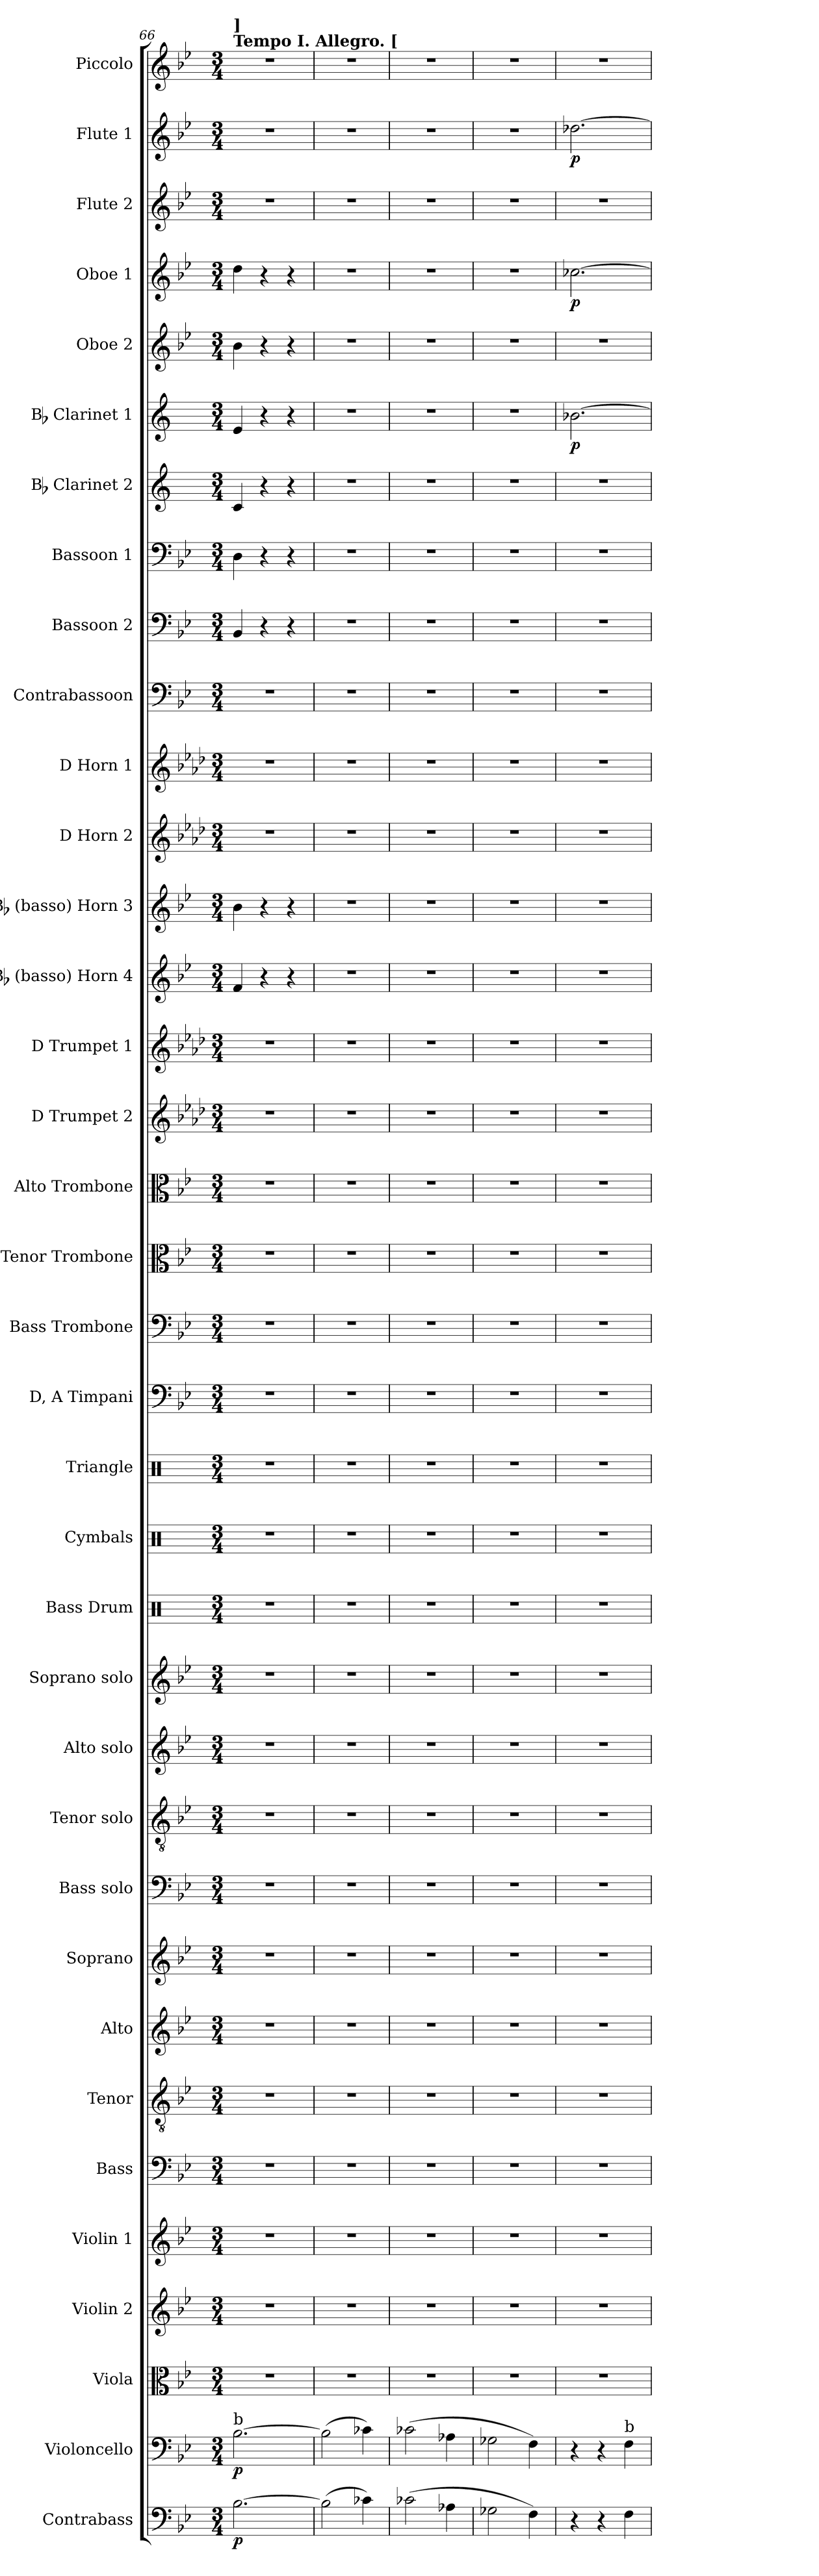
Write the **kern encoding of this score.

**kern	**dynam	**kern	**dynam	**kern	**kern	**kern	**kern	**kern	**kern	**kern	**kern	**kern	**kern	**kern	**kern	**kern	**kern	**kern	**kern	**kern	**kern	**kern	**kern	**kern	**kern	**kern	**kern	**kern	**kern	**kern	**kern	**kern	**dynam	**kern	**kern	**dynam	**kern	**kern	**dynam	**kern
*part36	*part36	*part35	*part35	*part34	*part33	*part32	*part31	*part30	*part29	*part28	*part27	*part26	*part25	*part24	*part23	*part22	*part21	*part20	*part19	*part18	*part17	*part16	*part15	*part14	*part13	*part12	*part11	*part10	*part9	*part8	*part7	*part6	*part6	*part5	*part4	*part4	*part3	*part2	*part2	*part1
*staff36	*staff36	*staff35	*staff35	*staff34	*staff33	*staff32	*staff31	*staff30	*staff29	*staff28	*staff27	*staff26	*staff25	*staff24	*staff23	*staff22	*staff21	*staff20	*staff19	*staff18	*staff17	*staff16	*staff15	*staff14	*staff13	*staff12	*staff11	*staff10	*staff9	*staff8	*staff7	*staff6	*staff6	*staff5	*staff4	*staff4	*staff3	*staff2	*staff2	*staff1
*I"Contrabass	*	*I"Violoncello	*	*I"Viola	*I"Violin 2	*I"Violin 1	*I"Bass	*I"Tenor	*I"Alto	*I"Soprano	*I"Bass solo	*I"Tenor solo	*I"Alto solo	*I"Soprano solo	*I"Bass Drum	*I"Cymbals	*I"Triangle	*I"D, A Timpani	*I"Bass Trombone	*I"Tenor Trombone	*I"Alto Trombone	*I"D Trumpet 2	*I"D Trumpet 1	*I"Bb (basso) Horn 4	*I"Bb (basso) Horn 3	*I"D Horn 2	*I"D Horn 1	*I"Contrabassoon	*I"Bassoon 2	*I"Bassoon 1	*I"Bb Clarinet 2	*I"Bb Clarinet 1	*	*I"Oboe 2	*I"Oboe 1	*	*I"Flute 2	*I"Flute 1	*	*I"Piccolo
*I'Cb	*	*I'Vc	*	*I'Vla	*I'Vln 2	*I'Vln 1	*I'B	*I'T	*I'A	*I'S	*I'B solo	*I'T solo	*I'A solo	*I'S solo	*I'B Dr	*I'Cym	*I'Tri	*I'Timp	*I'B Trb	*I'T Trb	*I'A Trb	*I'Tpt 2	*I'Tpt 1	*I'Hn 4	*I'Hn 3	*I'Hn 2	*I'Hn 1	*I'C Bsn	*I'Bsn 2	*I'Bsn 1	*I'Cl 2	*I'Cl 1	*	*I'Ob 2	*I'Ob 1	*	*I'Fl 2	*I'Fl 1	*	*I'Picc
*clefF4	*	*clefF4	*	*clefC3	*clefG2	*clefG2	*clefF4	*clefGv2	*clefG2	*clefG2	*clefF4	*clefGv2	*clefG2	*clefG2	*clefX	*clefX	*clefX	*clefF4	*clefF4	*clefC3	*clefC3	*clefG2	*clefG2	*clefG2	*clefG2	*clefG2	*clefG2	*clefF4	*clefF4	*clefF4	*clefG2	*clefG2	*	*clefG2	*clefG2	*	*clefG2	*clefG2	*	*clefG2
*ITrd7c12	*	*	*	*	*	*	*	*	*	*	*	*	*	*	*	*	*	*	*	*	*	*ITrd-1c-2	*ITrd-1c-2	*ITrd8c14	*ITrd8c14	*ITrd6c10	*ITrd6c10	*ITrd7c12	*	*	*ITrd1c2	*ITrd1c2	*	*	*	*	*	*	*	*ITrd-7c-12
*k[b-e-]	*	*k[b-e-]	*	*k[b-e-]	*k[b-e-]	*k[b-e-]	*k[b-e-]	*k[b-e-]	*k[b-e-]	*k[b-e-]	*k[b-e-]	*k[b-e-]	*k[b-e-]	*k[b-e-]	*k[]	*k[]	*k[]	*k[b-e-]	*k[b-e-]	*k[b-e-]	*k[b-e-]	*k[b-e-]	*k[b-e-]	*k[b-e-]	*k[b-e-]	*k[b-e-]	*k[b-e-]	*k[b-e-]	*k[b-e-]	*k[b-e-]	*k[b-e-]	*k[b-e-]	*	*k[b-e-]	*k[b-e-]	*	*k[b-e-]	*k[b-e-]	*	*k[b-e-]
*M3/4	*	*M3/4	*	*M3/4	*M3/4	*M3/4	*M3/4	*M3/4	*M3/4	*M3/4	*M3/4	*M3/4	*M3/4	*M3/4	*M3/4	*M3/4	*M3/4	*M3/4	*M3/4	*M3/4	*M3/4	*M3/4	*M3/4	*M3/4	*M3/4	*M3/4	*M3/4	*M3/4	*M3/4	*M3/4	*M3/4	*M3/4	*	*M3/4	*M3/4	*	*M3/4	*M3/4	*	*M3/4
*MM88	*	*MM88	*	*MM88	*MM88	*MM88	*MM88	*MM88	*MM88	*MM88	*MM88	*MM88	*MM88	*MM88	*MM88	*MM88	*MM88	*MM88	*MM88	*MM88	*MM88	*MM88	*MM88	*MM88	*MM88	*MM88	*MM88	*MM88	*MM88	*MM88	*MM88	*MM88	*	*MM88	*MM88	*	*MM88	*MM88	*	*MM88
=66	=66	=66	=66	=66	=66	=66	=66	=66	=66	=66	=66	=66	=66	=66	=66	=66	=66	=66	=66	=66	=66	=66	=66	=66	=66	=66	=66	=66	=66	=66	=66	=66	=66	=66	=66	=66	=66	=66	=66	=66
!	!	!	!	!	!	!	!	!	!	!	!	!	!	!	!	!	!	!	!	!	!	!	!	!	!	!	!	!	!	!	!	!	!	!	!	!	!	!	!	!LO:TX:a:B:t=Tempo I. Allegro. [
!	!	!	!	!	!	!	!	!	!	!	!	!	!	!	!	!	!	!	!	!	!	!	!	!	!	!	!	!	!	!	!	!	!	!	!	!	!	!	!	!LO:TX:a:B:t=]
!	!	!LO:TX:a:t=b	!	!	!	!	!	!	!	!	!	!	!	!	!	!	!	!	!	!	!	!	!	!	!	!	!	!	!	!	!	!	!	!	!	!	!	!	!	!
!	!LO:DY:b	!	!LO:DY:b	!	!	!	!	!	!	!	!	!	!	!	!	!	!	!	!	!	!	!	!	!	!	!	!	!	!	!	!	!	!	!	!	!	!	!	!	!
[2.BB-\	p	[2.B-\	p	2.r	2.r	2.r	2.r	2.r	2.r	2.r	2.r	2.r	2.r	2.r	2.r	2.r	2.r	2.r	2.r	2.r	2.r	2.r	2.r	4F/	4B-\	2.r	2.r	2.r	4BB-/	4D\	4B-/	4d/	.	4b-\	4dd\	.	2.r	2.r	.	2.r
.	.	.	.	.	.	.	.	.	.	.	.	.	.	.	.	.	.	.	.	.	.	.	.	4r	4r	.	.	.	4r	4r	4r	4r	.	4r	4r	.	.	.	.	.
.	.	.	.	.	.	.	.	.	.	.	.	.	.	.	.	.	.	.	.	.	.	.	.	4r	4r	.	.	.	4r	4r	4r	4r	.	4r	4r	.	.	.	.	.
=67	=67	=67	=67	=67	=67	=67	=67	=67	=67	=67	=67	=67	=67	=67	=67	=67	=67	=67	=67	=67	=67	=67	=67	=67	=67	=67	=67	=67	=67	=67	=67	=67	=67	=67	=67	=67	=67	=67	=67	=67
(2BB-\]	.	(2B-\]	.	2.r	2.r	2.r	2.r	2.r	2.r	2.r	2.r	2.r	2.r	2.r	2.r	2.r	2.r	2.r	2.r	2.r	2.r	2.r	2.r	2.r	2.r	2.r	2.r	2.r	2.r	2.r	2.r	2.r	.	2.r	2.r	.	2.r	2.r	.	2.r
4C-X\)	.	4c-X\)	.	.	.	.	.	.	.	.	.	.	.	.	.	.	.	.	.	.	.	.	.	.	.	.	.	.	.	.	.	.	.	.	.	.	.	.	.	.
=68	=68	=68	=68	=68	=68	=68	=68	=68	=68	=68	=68	=68	=68	=68	=68	=68	=68	=68	=68	=68	=68	=68	=68	=68	=68	=68	=68	=68	=68	=68	=68	=68	=68	=68	=68	=68	=68	=68	=68	=68
(2C-X\	.	(2c-X\	.	2.r	2.r	2.r	2.r	2.r	2.r	2.r	2.r	2.r	2.r	2.r	2.r	2.r	2.r	2.r	2.r	2.r	2.r	2.r	2.r	2.r	2.r	2.r	2.r	2.r	2.r	2.r	2.r	2.r	.	2.r	2.r	.	2.r	2.r	.	2.r
4AA-X\	.	4A-X\	.	.	.	.	.	.	.	.	.	.	.	.	.	.	.	.	.	.	.	.	.	.	.	.	.	.	.	.	.	.	.	.	.	.	.	.	.	.
=69	=69	=69	=69	=69	=69	=69	=69	=69	=69	=69	=69	=69	=69	=69	=69	=69	=69	=69	=69	=69	=69	=69	=69	=69	=69	=69	=69	=69	=69	=69	=69	=69	=69	=69	=69	=69	=69	=69	=69	=69
2GG-X\	.	2G-X\	.	2.r	2.r	2.r	2.r	2.r	2.r	2.r	2.r	2.r	2.r	2.r	2.r	2.r	2.r	2.r	2.r	2.r	2.r	2.r	2.r	2.r	2.r	2.r	2.r	2.r	2.r	2.r	2.r	2.r	.	2.r	2.r	.	2.r	2.r	.	2.r
4FF\)	.	4F\)	.	.	.	.	.	.	.	.	.	.	.	.	.	.	.	.	.	.	.	.	.	.	.	.	.	.	.	.	.	.	.	.	.	.	.	.	.	.
=70	=70	=70	=70	=70	=70	=70	=70	=70	=70	=70	=70	=70	=70	=70	=70	=70	=70	=70	=70	=70	=70	=70	=70	=70	=70	=70	=70	=70	=70	=70	=70	=70	=70	=70	=70	=70	=70	=70	=70	=70
!	!	!	!	!	!	!	!	!	!	!	!	!	!	!	!	!	!	!	!	!	!	!	!	!	!	!	!	!	!	!	!	!	!LO:DY:b	!	!	!LO:DY:b	!	!	!LO:DY:b	!
4r	.	4r	.	2.r	2.r	2.r	2.r	2.r	2.r	2.r	2.r	2.r	2.r	2.r	2.r	2.r	2.r	2.r	2.r	2.r	2.r	2.r	2.r	2.r	2.r	2.r	2.r	2.r	2.r	2.r	2.r	[2.a-X\	p	2.r	[2.cc-X\	p	2.r	[2.dd-X\	p	2.r
4r	.	4r	.	.	.	.	.	.	.	.	.	.	.	.	.	.	.	.	.	.	.	.	.	.	.	.	.	.	.	.	.	.	.	.	.	.	.	.	.	.
!	!	!LO:TX:a:t=b	!	!	!	!	!	!	!	!	!	!	!	!	!	!	!	!	!	!	!	!	!	!	!	!	!	!	!	!	!	!	!	!	!	!	!	!	!	!
4FF\	.	4F\	.	.	.	.	.	.	.	.	.	.	.	.	.	.	.	.	.	.	.	.	.	.	.	.	.	.	.	.	.	.	.	.	.	.	.	.	.	.
=	=	=	=	=	=	=	=	=	=	=	=	=	=	=	=	=	=	=	=	=	=	=	=	=	=	=	=	=	=	=	=	=	=	=	=	=	=	=	=	=
*-	*-	*-	*-	*-	*-	*-	*-	*-	*-	*-	*-	*-	*-	*-	*-	*-	*-	*-	*-	*-	*-	*-	*-	*-	*-	*-	*-	*-	*-	*-	*-	*-	*-	*-	*-	*-	*-	*-	*-	*-
